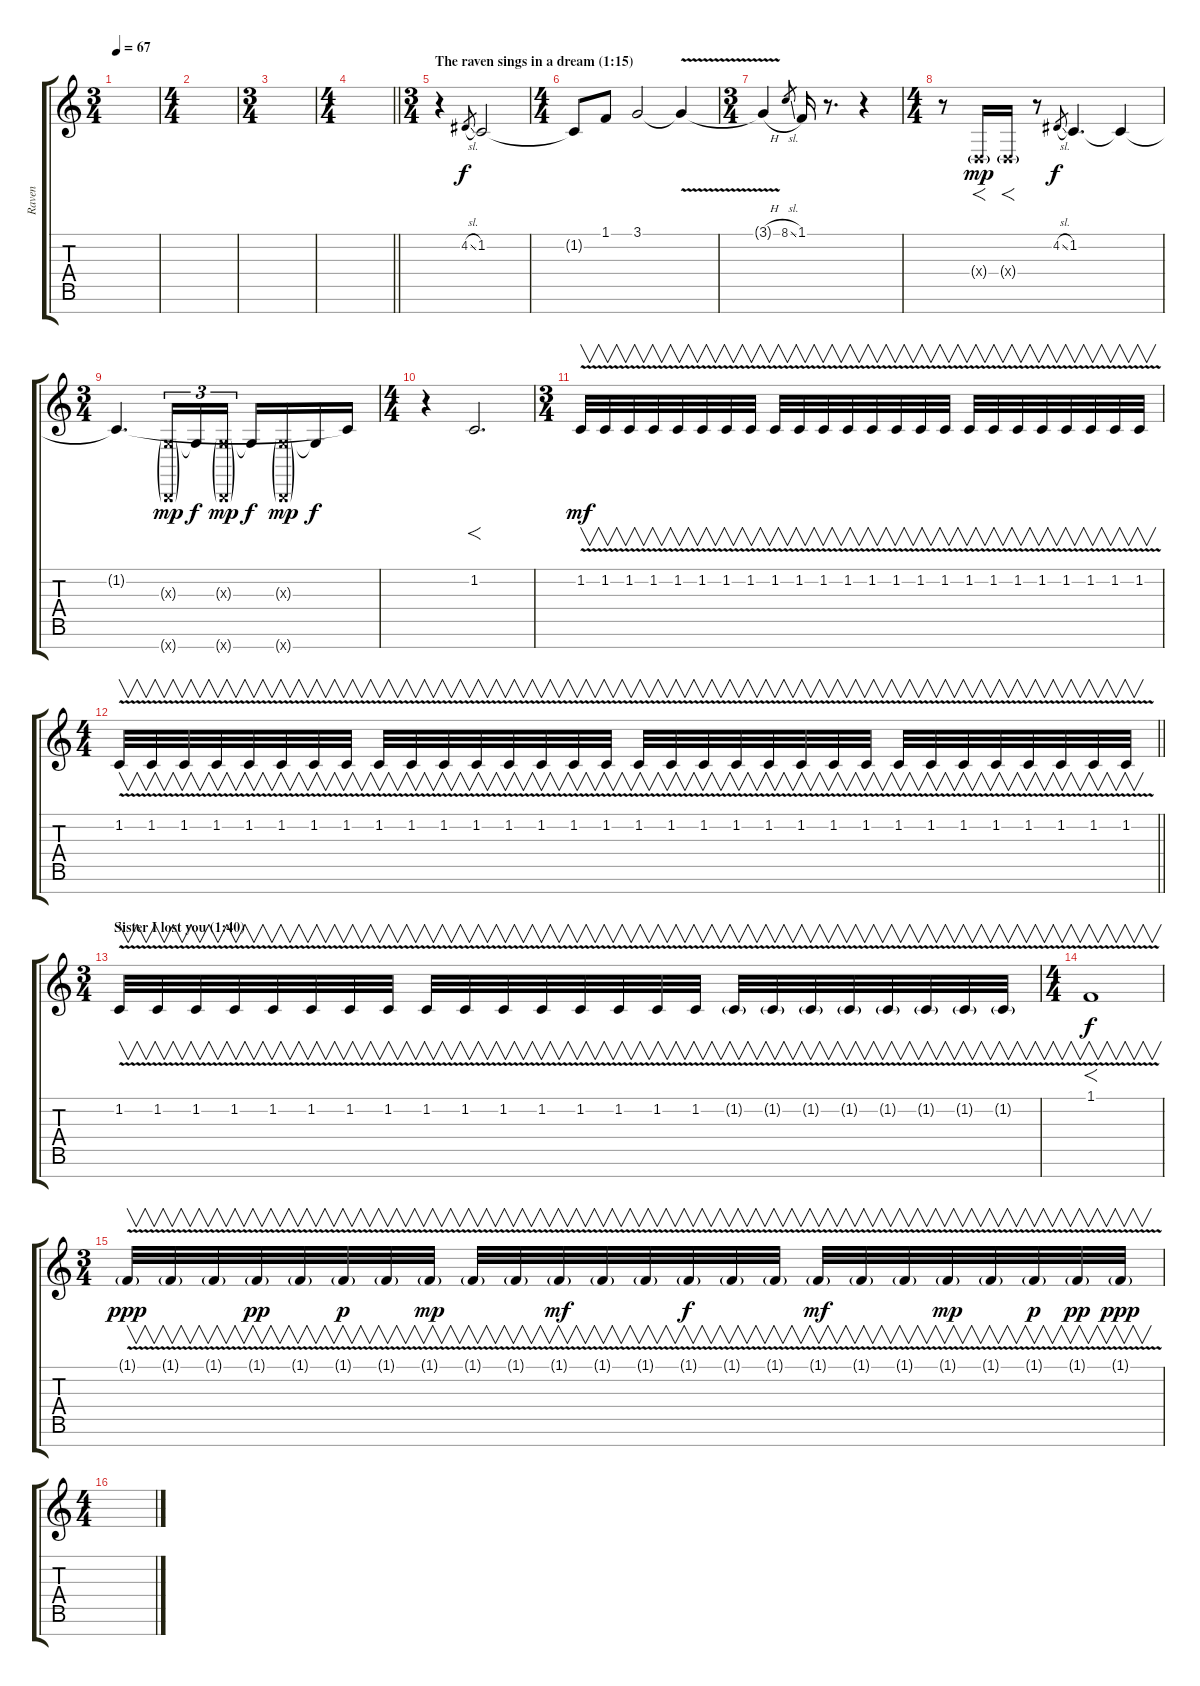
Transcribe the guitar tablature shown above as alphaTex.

\track ("Raven" "Raven") {instrument stringensemble2}
\staff {score tabs}
\tuning (E4 B3 G3 D3 A2 E2 B1) {hide}
\ts (3 4)
\tempo 67
\clef g2
\ks c
|
\ts (4 4)
|
\ts (3 4)
|
\ts (4 4)
\barLineRight lightlight
|
\ts (3 4)
\section ("" "The raven sings in a dream (1:15)")
r.4{volume 8 balance 8 instrument synthbrass1} 4.2{sl}.8{gr} 1.2.2 |
\ts (4 4)
1.2{t}.8 1.1.8 3.1.2 3.1{v t}.4 |
\ts (3 4)
3.1{h t}.4 8.1{sl}.8{gr} 1.1.16 r.8{d} r.4 |
\ts (4 4)
r.8 0.4{g x}.16{f dy mp} 0.4{g x}.16{f} r.8 4.2{sl}.8{gr dy f} 1.2.4{d} 1.2{t}.4 |
\ts (3 4)
1.2{t}.4{d} (0.3{g x} 0.7{g x}).16{tu (3 2) dy mp} 0.3{t}.16{tu (3 2) dy f} (0.3{g x} 0.7{g x}).16{tu (3 2) dy mp} 0.3{t}.16{dy f} (0.3{g x} 0.7{g x}).16{dy mp} 0.3{t}.16{dy f} 1.2{t}.16 |
\ts (4 4)
r.4 1.2.2{f d} |
\ts (3 4)
1.2{v}.32{v dy mf} 1.2{v}.32{v} 1.2{v}.32{v} 1.2{v}.32{v} 1.2{v}.32{v} 1.2{v}.32{v} 1.2{v}.32{v} 1.2{v}.32{v} 1.2{v}.32{v} 1.2{v}.32{v} 1.2{v}.32{v} 1.2{v}.32{v} 1.2{v}.32{v} 1.2{v}.32{v} 1.2{v}.32{v} 1.2{v}.32{v} 1.2{v}.32{v} 1.2{v}.32{v} 1.2{v}.32{v} 1.2{v}.32{v} 1.2{v}.32{v} 1.2{v}.32{v} 1.2{v}.32{v} 1.2{v}.32{v} |
\ts (4 4)
\barLineRight lightlight
1.2{v}.32{v} 1.2{v}.32{v} 1.2{v}.32{v} 1.2{v}.32{v} 1.2{v}.32{v} 1.2{v}.32{v} 1.2{v}.32{v} 1.2{v}.32{v} 1.2{v}.32{v} 1.2{v}.32{v} 1.2{v}.32{v} 1.2{v}.32{v} 1.2{v}.32{v} 1.2{v}.32{v} 1.2{v}.32{v} 1.2{v}.32{v} 1.2{v}.32{v} 1.2{v}.32{v} 1.2{v}.32{v} 1.2{v}.32{v} 1.2{v}.32{v} 1.2{v}.32{v} 1.2{v}.32{v} 1.2{v}.32{v} 1.2{v}.32{v} 1.2{v}.32{v} 1.2{v}.32{v} 1.2{v}.32{v} 1.2{v}.32{v} 1.2{v}.32{v} 1.2{v}.32{v} 1.2{v}.32{v} |
\ts (3 4)
\section ("" "Sister I lost you (1:40)")
1.2{v}.32{v} 1.2{v}.32{v} 1.2{v}.32{v} 1.2{v}.32{v} 1.2{v}.32{v} 1.2{v}.32{v} 1.2{v}.32{v} 1.2{v}.32{v} 1.2{v}.32{v} 1.2{v}.32{v} 1.2{v}.32{v} 1.2{v}.32{v} 1.2{v}.32{v} 1.2{v}.32{v} 1.2{v}.32{v} 1.2{v}.32{v} 1.2{v g}.32{v} 1.2{v g}.32{v} 1.2{v g}.32{v} 1.2{v g}.32{v} 1.2{v g}.32{v} 1.2{v g}.32{v} 1.2{v g}.32{v} 1.2{v g}.32{v} |
\ts (4 4)
1.1{v}.1{f v dy f} |
\ts (3 4)
1.1{v g}.32{v dy ppp} 1.1{v g}.32{v} 1.1{v g}.32{v} 1.1{v g}.32{v dy pp} 1.1{v g}.32{v} 1.1{v g}.32{v dy p} 1.1{v g}.32{v} 1.1{v g}.32{v dy mp} 1.1{v g}.32{v} 1.1{v g}.32{v} 1.1{v g}.32{v dy mf} 1.1{v g}.32{v} 1.1{v g}.32{v} 1.1{v g}.32{v dy f} 1.1{v g}.32{v} 1.1{v g}.32{v} 1.1{v g}.32{v dy mf} 1.1{v g}.32{v} 1.1{v g}.32{v} 1.1{v g}.32{v dy mp} 1.1{v g}.32{v} 1.1{v g}.32{v dy p} 1.1{v g}.32{v dy pp} 1.1{v g}.32{v dy ppp} |
\ts (4 4)
